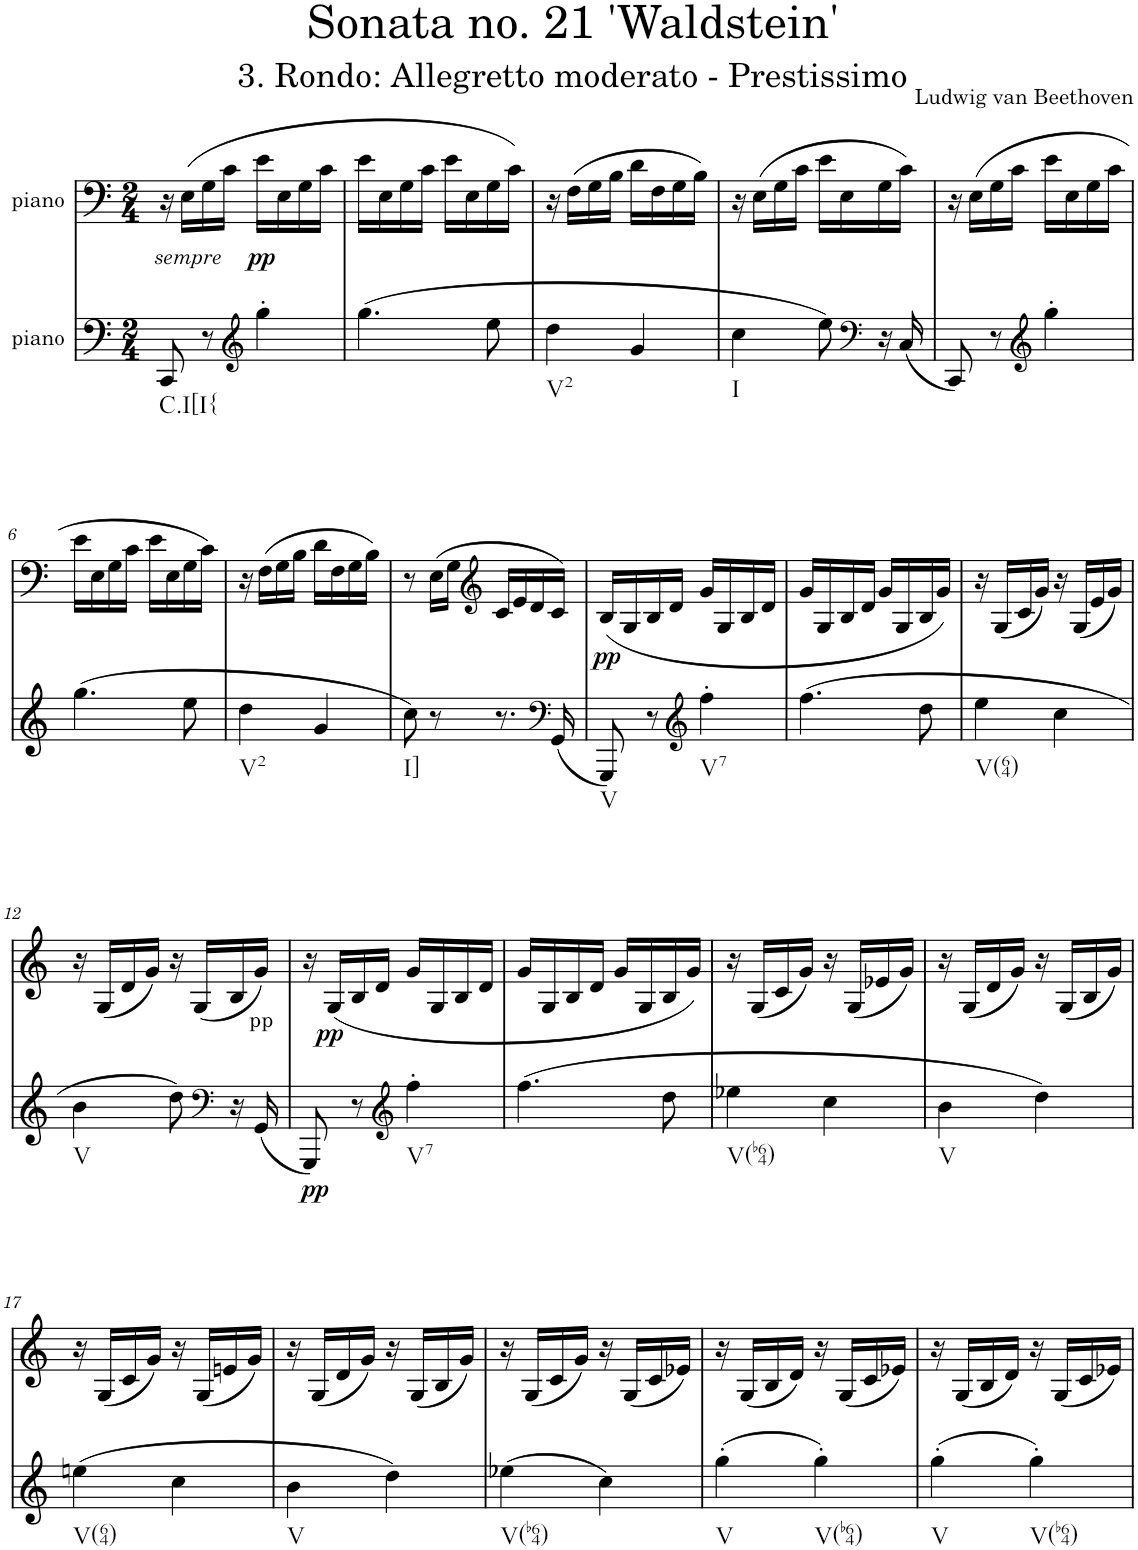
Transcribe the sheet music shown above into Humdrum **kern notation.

**kern	**dynam	**kern	**text	**dynam
*part2	*part2	*part1	*part1	*part1
*staff2	*staff2	*staff1	*staff1	*staff1
*I"piano	*	*I"piano	*	*
*I'Pno	*	*I'Pno	*	*
*clefF4	*	*clefF4	*	*
*k[]	*	*k[]	*	*
*M2/4	*	*M2/4	*	*
=1	=1	=1	=1	=1
!LO:TX:b:t=C.I[I{	!	!	!	!
8CC/	.	16r	.	.
!	!	!	!LO:LY:b	!LO:DY:b
.	.	(16E\LL	pp	other-dynamics
8r	.	16G\	.	.
.	.	16c\JJ	.	.
*clefG2	*	*	*	*
!	!	!	!	!LO:DY:b
4gg'\	.	16e\LL	.	pp
.	.	16E\	.	.
.	.	16G\	.	.
.	.	16c\JJ	.	.
=2	=2	=2	=2	=2
(4.gg\	.	16e\LL	.	.
.	.	16E\	.	.
.	.	16G\	.	.
.	.	16c\JJ	.	.
.	.	16e\LL	.	.
.	.	16E\	.	.
8ee\	.	16G\	.	.
.	.	16c\JJ)	.	.
=3	=3	=3	=3	=3
!LO:TX:b:t=V2	!	!	!	!
4dd\	.	16r	.	.
.	.	(16F\LL	.	.
.	.	16G\	.	.
.	.	16B\JJ	.	.
4g/	.	16d\LL	.	.
.	.	16F\	.	.
.	.	16G\	.	.
.	.	16B\JJ)	.	.
=4	=4	=4	=4	=4
!LO:TX:b:t=I	!	!	!	!
4cc\	.	16r	.	.
.	.	(16E\LL	.	.
.	.	16G\	.	.
.	.	16c\JJ	.	.
8ee\)	.	16e\LL	.	.
.	.	16E\	.	.
*clefF4	*	*	*	*
16r	.	16G\	.	.
(16C/	.	16c\JJ)	.	.
=5	=5	=5	=5	=5
8CC/)	.	16r	.	.
.	.	(16E\LL	.	.
8r	.	16G\	.	.
.	.	16c\JJ	.	.
*clefG2	*	*	*	*
4gg'\	.	16e\LL	.	.
.	.	16E\	.	.
.	.	16G\	.	.
.	.	16c\JJ	.	.
!!LO:LB:g=z
=6	=6	=6	=6	=6
(4.gg\	.	16e\LL	.	.
.	.	16E\	.	.
.	.	16G\	.	.
.	.	16c\JJ	.	.
.	.	16e\LL	.	.
.	.	16E\	.	.
8ee\	.	16G\	.	.
.	.	16c\JJ)	.	.
=7	=7	=7	=7	=7
!LO:TX:b:t=V2	!	!	!	!
4dd\	.	16r	.	.
.	.	(16F\LL	.	.
.	.	16G\	.	.
.	.	16B\JJ	.	.
4g/	.	16d\LL	.	.
.	.	16F\	.	.
.	.	16G\	.	.
.	.	16B\JJ)	.	.
=8	=8	=8	=8	=8
!LO:TX:b:t=I]	!	!	!	!
8cc\)	.	8r	.	.
8r	.	(16E\LL	.	.
.	.	16G\JJ	.	.
*	*	*clefG2	*	*
8.r	.	16c/LL	.	.
.	.	16e/	.	.
.	.	16d/	.	.
*clefF4	*	*	*	*
!	!	!	!LO:LY:b	!
(16GG/	.	16c/JJ)	pp	.
=9	=9	=9	=9	=9
!LO:TX:b:t=V	!	!	!	!
!	!	!	!	!LO:DY:b
8GGG/)	.	(16B/LL	.	pp
.	.	16G/	.	.
8r	.	16B/	.	.
.	.	16d/JJ	.	.
*clefG2	*	*	*	*
!LO:TX:b:t=V7	!	!	!	!
4ff'\	.	16g/LL	.	.
.	.	16G/	.	.
.	.	16B/	.	.
.	.	16d/JJ	.	.
=10	=10	=10	=10	=10
(4.ff\	.	16g/LL	.	.
.	.	16G/	.	.
.	.	16B/	.	.
.	.	16d/JJ	.	.
.	.	16g/LL	.	.
.	.	16G/	.	.
8dd\	.	16B/	.	.
.	.	16g/JJ)	.	.
=11	=11	=11	=11	=11
!LO:TX:b:t=V(64)	!	!	!	!
4ee\	.	16r	.	.
.	.	(16G/LL	.	.
.	.	16c/	.	.
.	.	16g/JJ)	.	.
4cc\	.	16r	.	.
.	.	(16G/LL	.	.
.	.	16e/	.	.
.	.	16g/JJ)	.	.
!!LO:LB:g=z
=12	=12	=12	=12	=12
!LO:TX:b:t=V	!	!	!	!
4b\	.	16r	.	.
.	.	(16G/LL	.	.
.	.	16d/	.	.
.	.	16g/JJ)	.	.
8dd\)	.	16r	.	.
.	.	(16G/LL	.	.
*clefF4	*	*	*	*
16r	.	16B/	.	.
!	!	!	!LO:LY:b	!
(16GG/	.	16g/JJ)	pp	.
=13	=13	=13	=13	=13
!	!LO:DY:b	!	!	!
8GGG/)	pp	16r	.	.
!	!	!	!LO:LY:b	!
.	.	(16G/LL	pp	.
!	!LO:DY:a	!	!	!
8r	pp	16B/	.	.
.	.	16d/JJ	.	.
*clefG2	*	*	*	*
!LO:TX:b:t=V7	!	!	!	!
4ff'\	.	16g/LL	.	.
.	.	16G/	.	.
.	.	16B/	.	.
.	.	16d/JJ	.	.
=14	=14	=14	=14	=14
(4.ff\	.	16g/LL	.	.
.	.	16G/	.	.
.	.	16B/	.	.
.	.	16d/JJ	.	.
.	.	16g/LL	.	.
.	.	16G/	.	.
8dd\	.	16B/	.	.
.	.	16g/JJ)	.	.
=15	=15	=15	=15	=15
!LO:TX:b:t=V(b64)	!	!	!	!
4ee-X\	.	16r	.	.
.	.	(16G/LL	.	.
.	.	16c/	.	.
.	.	16g/JJ)	.	.
4cc\	.	16r	.	.
.	.	(16G/LL	.	.
.	.	16e-X/	.	.
.	.	16g/JJ)	.	.
=16	=16	=16	=16	=16
!LO:TX:b:t=V	!	!	!	!
4b\	.	16r	.	.
.	.	(16G/LL	.	.
.	.	16d/	.	.
.	.	16g/JJ)	.	.
4dd\)	.	16r	.	.
.	.	(16G/LL	.	.
.	.	16B/	.	.
.	.	16g/JJ)	.	.
!!LO:LB:g=z
=17	=17	=17	=17	=17
!LO:TX:b:t=V(64)	!	!	!	!
(4een\	.	16r	.	.
.	.	(16G/LL	.	.
.	.	16c/	.	.
.	.	16g/JJ)	.	.
4cc\	.	16r	.	.
.	.	(16G/LL	.	.
.	.	16en/	.	.
.	.	16g/JJ)	.	.
=18	=18	=18	=18	=18
!LO:TX:b:t=V	!	!	!	!
4b\	.	16r	.	.
.	.	(16G/LL	.	.
.	.	16d/	.	.
.	.	16g/JJ)	.	.
4dd\)	.	16r	.	.
.	.	(16G/LL	.	.
.	.	16B/	.	.
.	.	16g/JJ)	.	.
=19	=19	=19	=19	=19
!LO:TX:b:t=V(b64)	!	!	!	!
(4ee-X\	.	16r	.	.
.	.	(16G/LL	.	.
.	.	16c/	.	.
.	.	16g/JJ)	.	.
4cc\)	.	16r	.	.
.	.	(16G/LL	.	.
.	.	16c/	.	.
.	.	16e-X/JJ)	.	.
=20	=20	=20	=20	=20
!LO:TX:b:t=V	!	!	!	!
(4gg'\	.	16r	.	.
.	.	(16G/LL	.	.
.	.	16B/	.	.
.	.	16d/JJ)	.	.
!LO:TX:b:t=V(b64)	!	!	!	!
4gg'\)	.	16r	.	.
.	.	(16G/LL	.	.
.	.	16c/	.	.
.	.	16e-X/JJ)	.	.
=21	=21	=21	=21	=21
!LO:TX:b:t=V	!	!	!	!
(4gg'\	.	16r	.	.
.	.	(16G/LL	.	.
.	.	16B/	.	.
.	.	16d/JJ)	.	.
!LO:TX:b:t=V(b64)	!	!	!	!
4gg'\)	.	16r	.	.
.	.	(16G/LL	.	.
.	.	16c/	.	.
.	.	16e-X/JJ)	.	.
=	=	=	=	=
*-	*-	*-	*-	*-
